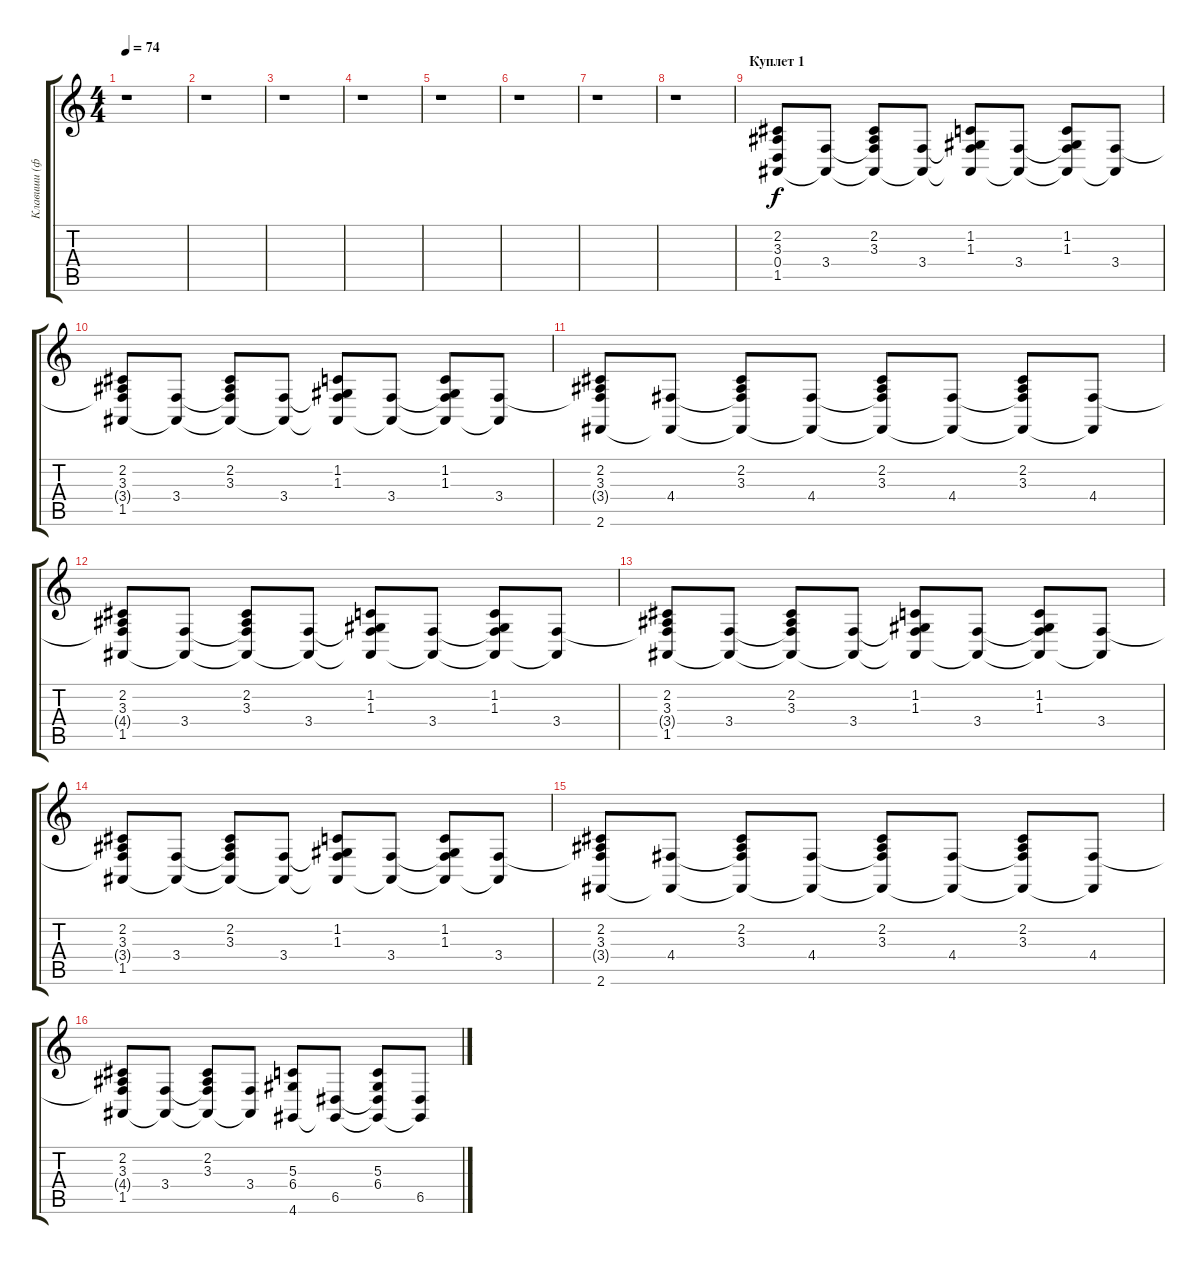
\track ("Клавиши (ф-но)" "Клавиши (ф") {instrument electricgrandpiano}
\staff {score tabs}
\tuning (E4 B3 G3 D3 A2 E2) {hide}
\ts (4 4)
\tempo 74
\clef g2
\ks c
r.1{dy f} |
r.1 |
r.1 |
r.1 |
r.1 |
r.1 |
r.1 |
r.1 |
\section ("" "Куплет 1")
(2.2 3.3 0.4 1.5).8 (3.4 1.5{t}).8 (2.2 3.3 3.4{t} 1.5{t}).8 (3.4 1.5{t}).8 (1.2 1.3 3.4{t} 1.5{t}).8 (3.4 1.5{t}).8 (1.2 1.3 3.4{t} 1.5{t}).8 (3.4 1.5{t}).8 |
(2.2 3.3 3.4{t} 1.5).8 (3.4 1.5{t}).8 (2.2 3.3 3.4{t} 1.5{t}).8 (3.4 1.5{t}).8 (1.2 1.3 3.4{t} 1.5{t}).8 (3.4 1.5{t}).8 (1.2 1.3 3.4{t} 1.5{t}).8 (3.4 1.5{t}).8 |
(2.2 3.3 3.4{t} 2.6).8 (4.4 2.6{t}).8 (2.2 3.3 4.4{t} 2.6{t}).8 (4.4 2.6{t}).8 (2.2 3.3 4.4{t} 2.6{t}).8 (4.4 2.6{t}).8 (2.2 3.3 4.4{t} 2.6{t}).8 (4.4 2.6{t}).8 |
(2.2 3.3 4.4{t} 1.5).8 (3.4 1.5{t}).8 (2.2 3.3 3.4{t} 1.5{t}).8 (3.4 1.5{t}).8 (1.2 1.3 3.4{t} 1.5{t}).8 (3.4 1.5{t}).8 (1.2 1.3 3.4{t} 1.5{t}).8 (3.4 1.5{t}).8 |
(2.2 3.3 3.4{t} 1.5).8 (3.4 1.5{t}).8 (2.2 3.3 3.4{t} 1.5{t}).8 (3.4 1.5{t}).8 (1.2 1.3 3.4{t} 1.5{t}).8 (3.4 1.5{t}).8 (1.2 1.3 3.4{t} 1.5{t}).8 (3.4 1.5{t}).8 |
(2.2 3.3 3.4{t} 1.5).8 (3.4 1.5{t}).8 (2.2 3.3 3.4{t} 1.5{t}).8 (3.4 1.5{t}).8 (1.2 1.3 3.4{t} 1.5{t}).8 (3.4 1.5{t}).8 (1.2 1.3 3.4{t} 1.5{t}).8 (3.4 1.5{t}).8 |
(2.2 3.3 3.4{t} 2.6).8 (4.4 2.6{t}).8 (2.2 3.3 4.4{t} 2.6{t}).8 (4.4 2.6{t}).8 (2.2 3.3 4.4{t} 2.6{t}).8 (4.4 2.6{t}).8 (2.2 3.3 4.4{t} 2.6{t}).8 (4.4 2.6{t}).8 |
(2.2 3.3 4.4{t} 1.5).8 (3.4 1.5{t}).8 (2.2 3.3 3.4{t} 1.5{t}).8 (3.4 1.5{t}).8 (5.3 6.4 4.6).8 (6.5 4.6{t}).8 (5.3 6.4 6.5{t} 4.6{t}).8 (6.5 4.6{t}).8
